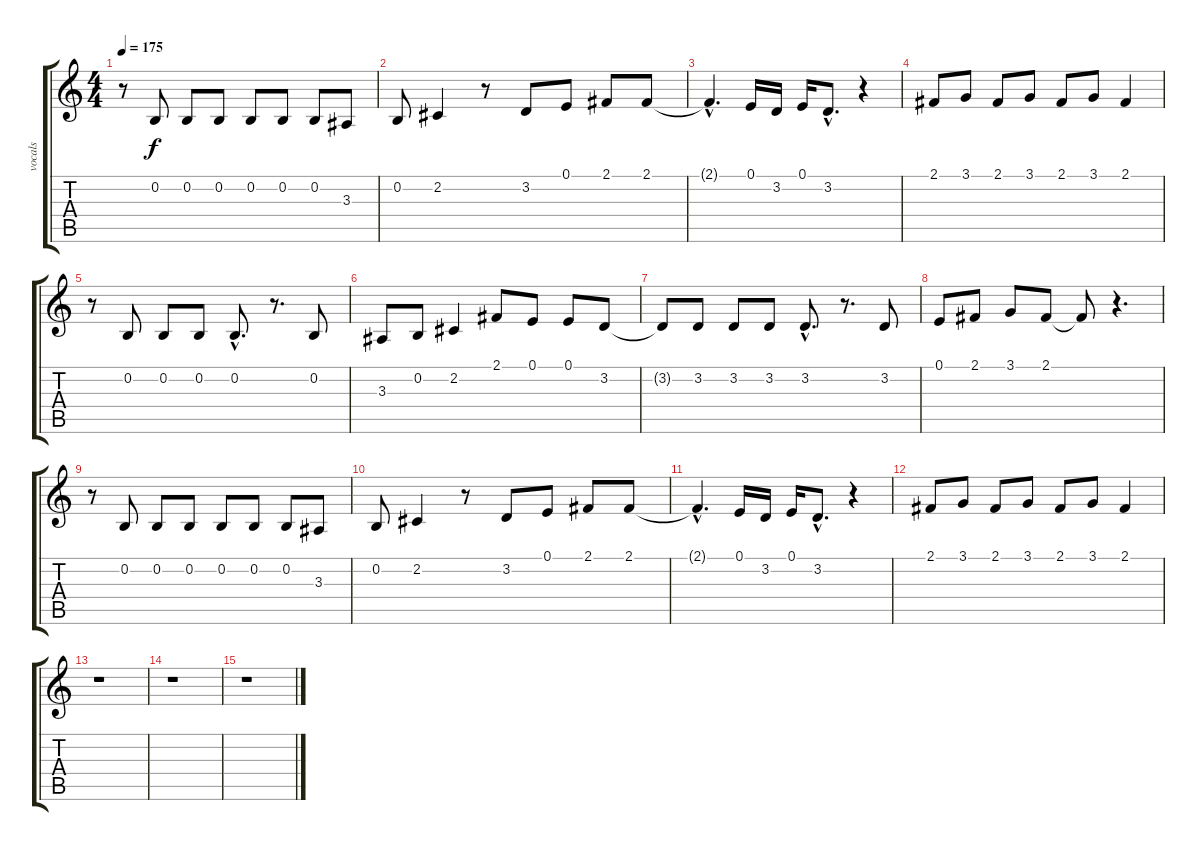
\track ("vocals" "vocals") {instrument panflute}
\staff {score tabs}
\tuning (E4 B3 G3 D3 A2 E2) {hide}
\ts (4 4)
\tempo 175
\clef g2
\ks c
r.8{dy f} 0.2.8 0.2.8 0.2.8 0.2.8 0.2.8 0.2.8 3.3.8 |
0.2.8 2.2.4 r.8 3.2.8 0.1.8 2.1.8 2.1.8 |
2.1{hac t}.4{d} 0.1.16 3.2.16 0.1.16 3.2{hac}.8{d} r.4 |
2.1.8 3.1.8 2.1.8 3.1.8 2.1.8 3.1.8 2.1.4 |
r.8 0.2.8 0.2.8 0.2.8 0.2{hac}.8{d} r.8{d} 0.2.8 |
3.3.8 0.2.8 2.2.4 2.1.8 0.1.8 0.1.8 3.2.8 |
3.2{t}.8 3.2.8 3.2.8 3.2.8 3.2{hac}.8{d} r.8{d} 3.2.8 |
0.1.8 2.1.8 3.1.8 2.1.8 2.1{t}.8 r.4{d} |
r.8 0.2.8 0.2.8 0.2.8 0.2.8 0.2.8 0.2.8 3.3.8 |
0.2.8 2.2.4 r.8 3.2.8 0.1.8 2.1.8 2.1.8 |
2.1{hac t}.4{d} 0.1.16 3.2.16 0.1.16 3.2{hac}.8{d} r.4 |
2.1.8 3.1.8 2.1.8 3.1.8 2.1.8 3.1.8 2.1.4 |
r.1 |
r.1 |
r.1
